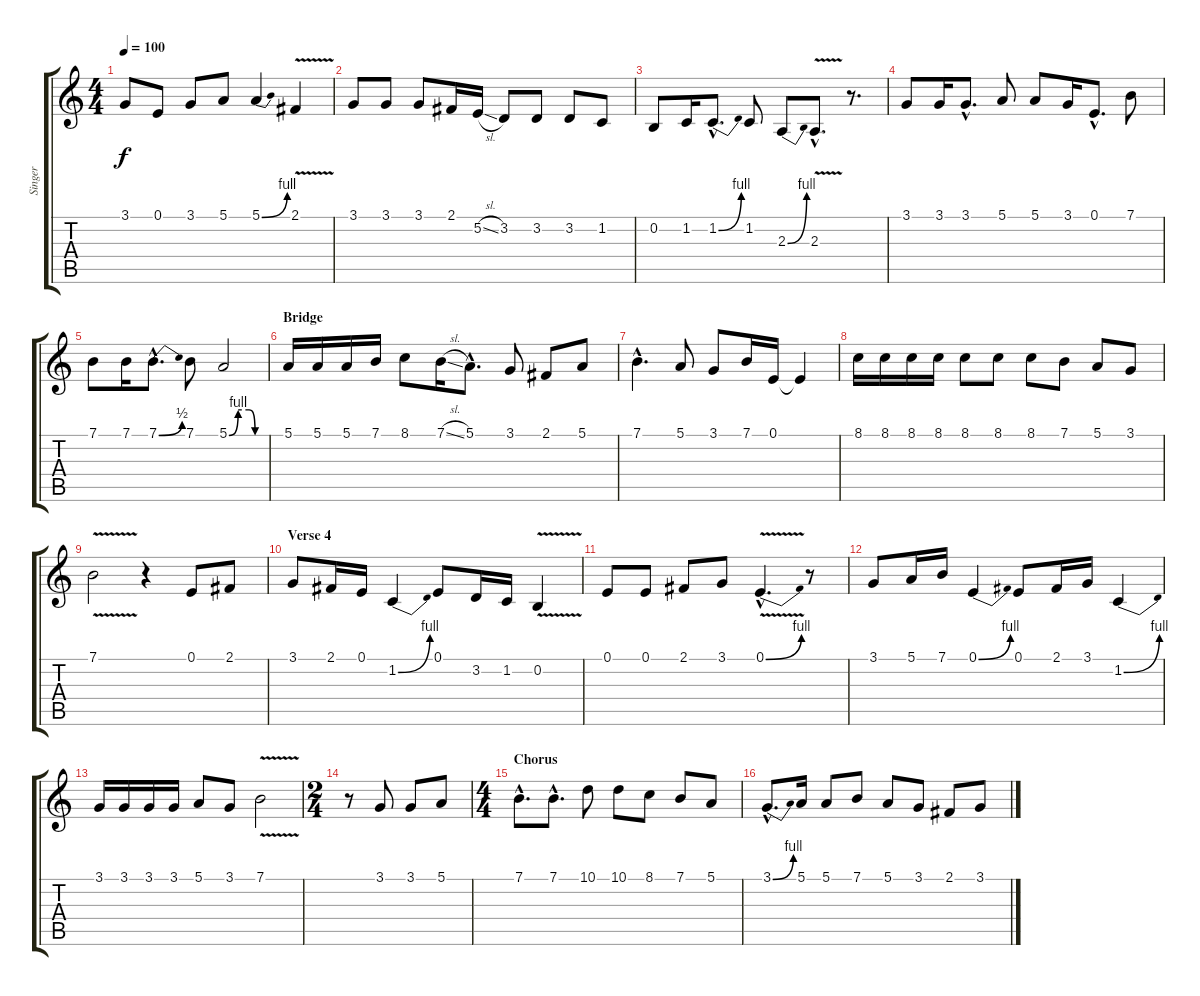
\track ("Singer" "Singer") {instrument lead2sawtooth}
\staff {score tabs}
\tuning (E4 B3 G3 D3 A2 E2) {hide}
\ts (4 4)
\tempo 100
\clef g2
\ks c
3.1.8{dy f} 0.1.8 3.1.8 5.1.8 5.1{be (bend 0 0 60 4)}.4 2.1{v}.4 |
3.1.8 3.1.8 3.1.8 2.1.16 5.2{sl}.16 3.2.8 3.2.8 3.2.8 1.2.8 |
0.2.8 1.2.16 1.2{be (bend 0 0 60 4) hac}.8{d} 1.2.8 2.3{be (bend 0 0 60 4)}.8 2.3{v hac}.8{d} r.8{d} |
3.1.8 3.1.16 3.1{hac}.8{d} 5.1.8 5.1.8 3.1.16 0.1{hac}.8{d} 7.1.8 |
7.1.8 7.1.16 7.1{be (bend 0 0 60 2) hac}.8{d} 7.1.8 5.1{be (custom 0 0 15 4 33 4 43 0 60 0)}.2 |
\section ("" "Bridge")
5.1.16 5.1.16 5.1.16 7.1.16 8.1.8 7.1{sl}.16 5.1{hac}.8{d} 3.1.8 2.1.8 5.1.8 |
7.1{hac}.4{d} 5.1.8 3.1.8 7.1.16 0.1.16 0.1{t}.4 |
8.1.16 8.1.16 8.1.16 8.1.16 8.1.8 8.1.8 8.1.8 7.1.8 5.1.8 3.1.8 |
7.1{v}.2 r.4 0.1.8 2.1.8 |
\section ("" "Verse 4")
3.1.8 2.1.16 0.1.16 1.2{be (bend 0 0 60 4)}.4 0.1.8 3.2.16 1.2.16 0.2{v}.4 |
0.1.8 0.1.8 2.1.8 3.1.8 0.1{be (bend 0 0 60 4) v hac}.4{d} r.8 |
3.1.8 5.1.16 7.1.16 0.1{be (bend 0 0 60 4)}.4 0.1.8 2.1.16 3.1.16 1.2{be (bend 0 0 60 4)}.4 |
3.1.16 3.1.16 3.1.16 3.1.16 5.1.8 3.1.8 7.1{v}.2 |
\ts (2 4)
r.8 3.1.8 3.1.8 5.1.8 |
\ts (4 4)
\section ("" "Chorus")
7.1{hac}.8{d} 7.1{hac}.8{d} 10.1.8 10.1.8 8.1.8 7.1.8 5.1.8 |
3.1{be (bend 0 0 60 4) hac}.8{d} 5.1.16 5.1.8 7.1.8 5.1.8 3.1.8 2.1.8 3.1.8
